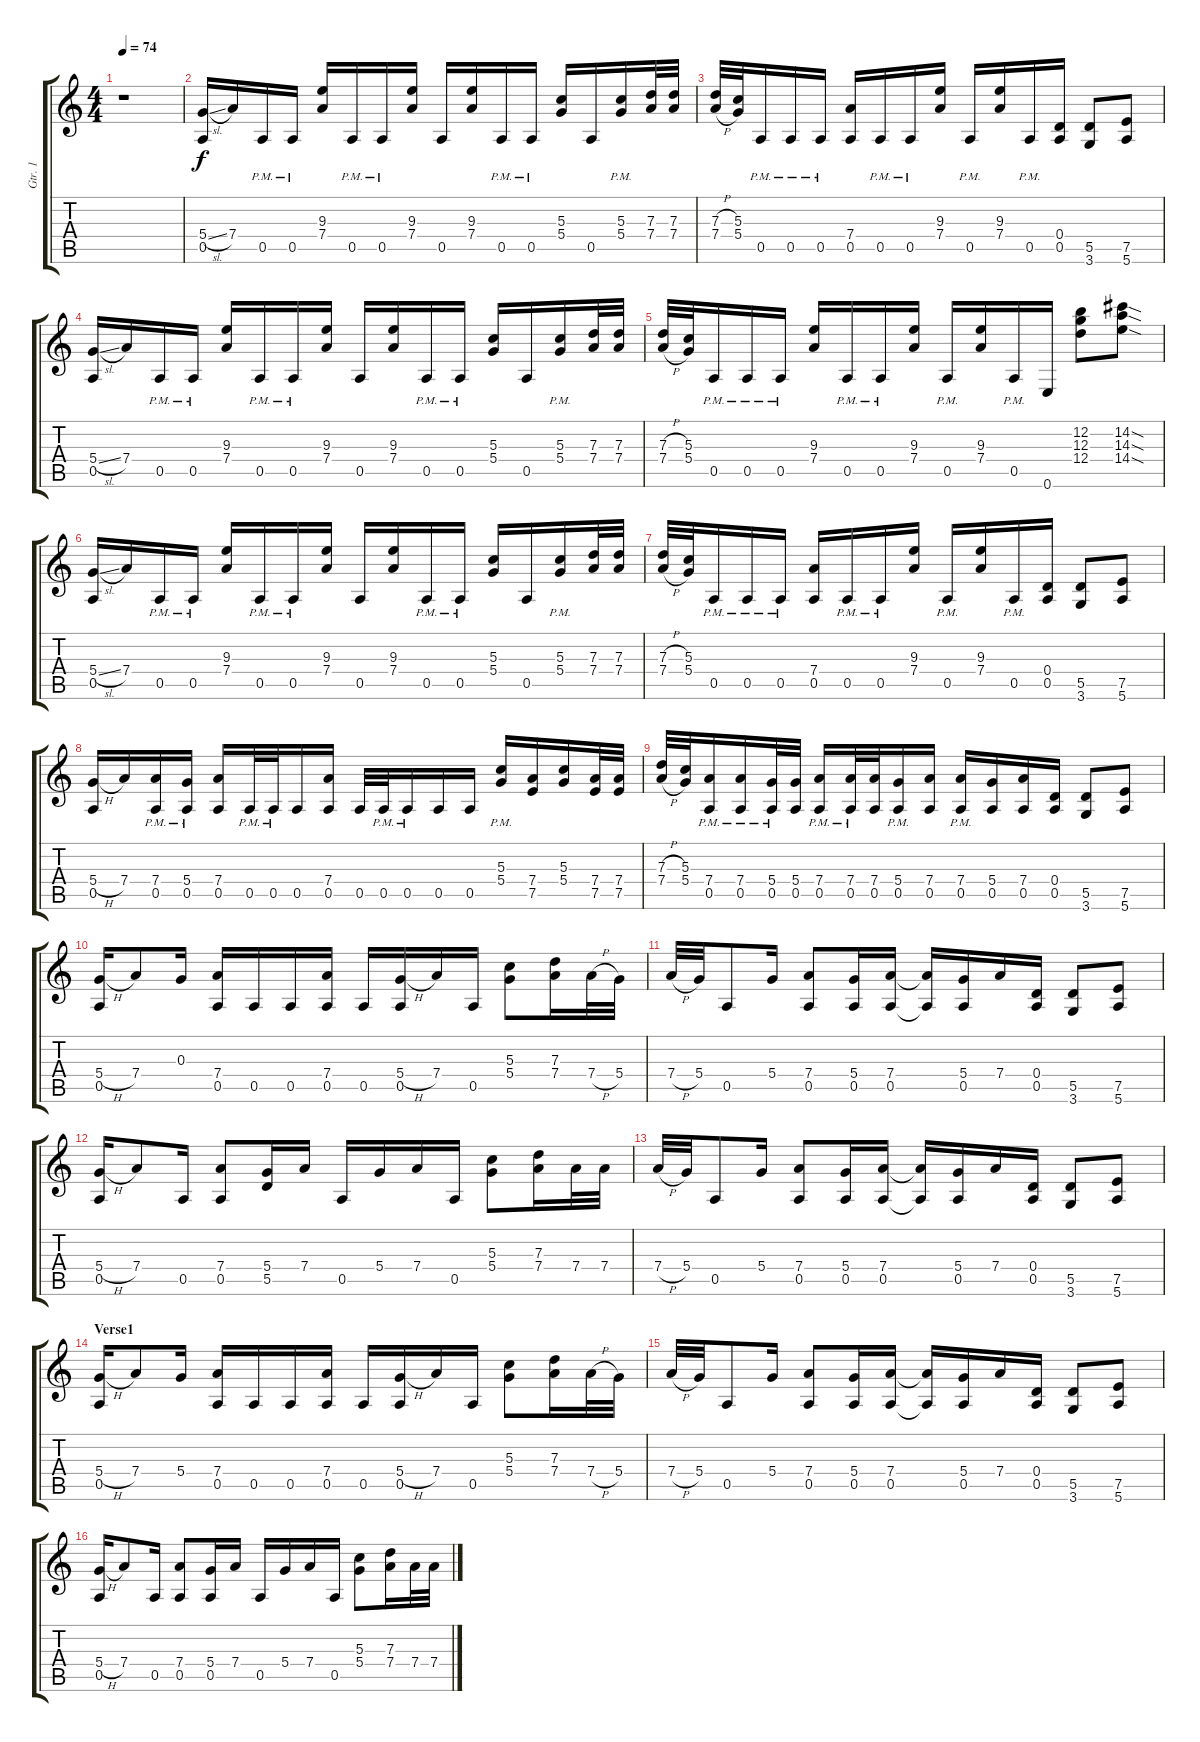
\track ("Gtr. 1" "Gtr. 1") {instrument distortionguitar}
\staff {score tabs}
\tuning (E4 B3 G3 D3 A2 E2) {hide}
\ts (4 4)
\tempo 74
\clef g2
\ks c
r.1{dy f instrument distortionguitar} |
\ks aminor
(5.4{sl} 0.5).16 7.4.16 0.5{pm}.16 0.5{pm}.16 (9.3 7.4).16 0.5{pm}.16 0.5{pm}.16 (9.3 7.4).16 0.5.16 (9.3 7.4).16 0.5{pm}.16 0.5{pm}.16 (5.3 5.4).16 0.5.16 (5.3{pm} 5.4{pm}).16 (7.3 7.4).32 (7.3 7.4).32 |
(7.3{h} 7.4{h}).32 (5.3 5.4).32 0.5{pm}.16 0.5{pm}.16 0.5{pm}.16 (7.4 0.5).16 0.5{pm}.16 0.5{pm}.16 (9.3 7.4).16 0.5{pm}.16 (9.3 7.4).16 0.5{pm}.16 (0.4 0.5).16 (5.5 3.6).8 (7.5 5.6).8 |
(5.4{sl} 0.5).16 7.4.16 0.5{pm}.16 0.5{pm}.16 (9.3 7.4).16 0.5{pm}.16 0.5{pm}.16 (9.3 7.4).16 0.5.16 (9.3 7.4).16 0.5{pm}.16 0.5{pm}.16 (5.3 5.4).16 0.5.16 (5.3{pm} 5.4{pm}).16 (7.3 7.4).32 (7.3 7.4).32 |
(7.3{h} 7.4{h}).32 (5.3 5.4).32 0.5{pm}.16 0.5{pm}.16 0.5{pm}.16 (9.3 7.4).16 0.5{pm}.16 0.5{pm}.16 (9.3 7.4).16 0.5{pm}.16 (9.3 7.4).16 0.5{pm}.16 0.6.16 (12.2 12.3 12.4).8 (14.2{sod} 14.3{sod} 14.4{sod}).8 |
(5.4{sl} 0.5).16 7.4.16 0.5{pm}.16 0.5{pm}.16 (9.3 7.4).16 0.5{pm}.16 0.5{pm}.16 (9.3 7.4).16 0.5.16 (9.3 7.4).16 0.5{pm}.16 0.5{pm}.16 (5.3 5.4).16 0.5.16 (5.3{pm} 5.4{pm}).16 (7.3 7.4).32 (7.3 7.4).32 |
(7.3{h} 7.4{h}).32 (5.3 5.4).32 0.5{pm}.16 0.5{pm}.16 0.5{pm}.16 (7.4 0.5).16 0.5{pm}.16 0.5{pm}.16 (9.3 7.4).16 0.5{pm}.16 (9.3 7.4).16 0.5{pm}.16 (0.4 0.5).16 (5.5 3.6).8 (7.5 5.6).8 |
(5.4{h} 0.5).16 7.4.16 (7.4 0.5{pm}).16 (5.4 0.5{pm}).16 (7.4 0.5).16 0.5{pm}.32 0.5{pm}.32 0.5.16 (7.4 0.5).16 0.5.32 0.5{pm}.32 0.5{pm}.16 0.5.16 0.5.16 (5.3{pm} 5.4{pm}).16 (7.4 7.5).16 (5.3 5.4).16 (7.4 7.5).32 (7.4 7.5).32 |
(7.3{h} 7.4{h}).32 (5.3 5.4).32 (7.4 0.5{pm}).16 (7.4 0.5{pm}).16 (5.4 0.5{pm}).32 (5.4 0.5).32 (7.4 0.5{pm}).16 (7.4 0.5{pm}).32 (7.4 0.5).32 (5.4 0.5{pm}).16 (7.4 0.5).16 (7.4 0.5{pm}).16 (5.4 0.5).16 (7.4 0.5).16 (0.4 0.5).16 (5.5 3.6).8 (7.5 5.6).8 |
(5.4{h} 0.5).16 7.4.8 0.3.16 (7.4 0.5).16 0.5.16 0.5.16 (7.4 0.5).16 0.5.16 (5.4{h} 0.5).16 7.4.16 0.5.16 (5.3 5.4).8 (7.3 7.4).16 7.4{h}.32 5.4.32 |
7.4{h}.32 5.4.32 0.5.8 5.4.16 (7.4 0.5).8 (5.4 0.5).16 (7.4 0.5).16 (7.4{t} 0.5{t}).16 (5.4 0.5).16 7.4.16 (0.4 0.5).16 (5.5 3.6).8 (7.5 5.6).8 |
(5.4{h} 0.5).16 7.4.8 0.5.16 (7.4 0.5).8 (5.4 5.5).16 7.4.16 0.5.16 5.4.16 7.4.16 0.5.16 (5.3 5.4).8 (7.3 7.4).16 7.4.32 7.4.32 |
7.4{h}.32 5.4.32 0.5.8 5.4.16 (7.4 0.5).8 (5.4 0.5).16 (7.4 0.5).16 (7.4{t} 0.5{t}).16 (5.4 0.5).16 7.4.16 (0.4 0.5).16 (5.5 3.6).8 (7.5 5.6).8 |
\section ("" "Verse1")
(5.4{h} 0.5).16 7.4.8 5.4.16 (7.4 0.5).16 0.5.16 0.5.16 (7.4 0.5).16 0.5.16 (5.4{h} 0.5).16 7.4.16 0.5.16 (5.3 5.4).8 (7.3 7.4).16 7.4{h}.32 5.4.32 |
7.4{h}.32 5.4.32 0.5.8 5.4.16 (7.4 0.5).8 (5.4 0.5).16 (7.4 0.5).16 (7.4{t} 0.5{t}).16 (5.4 0.5).16 7.4.16 (0.4 0.5).16 (5.5 3.6).8 (7.5 5.6).8 |
(5.4{h} 0.5).16 7.4.8 0.5.16 (7.4 0.5).8 (5.4 0.5).16 7.4.16 0.5.16 5.4.16 7.4.16 0.5.16 (5.3 5.4).8 (7.3 7.4).16 7.4.32 7.4.32
